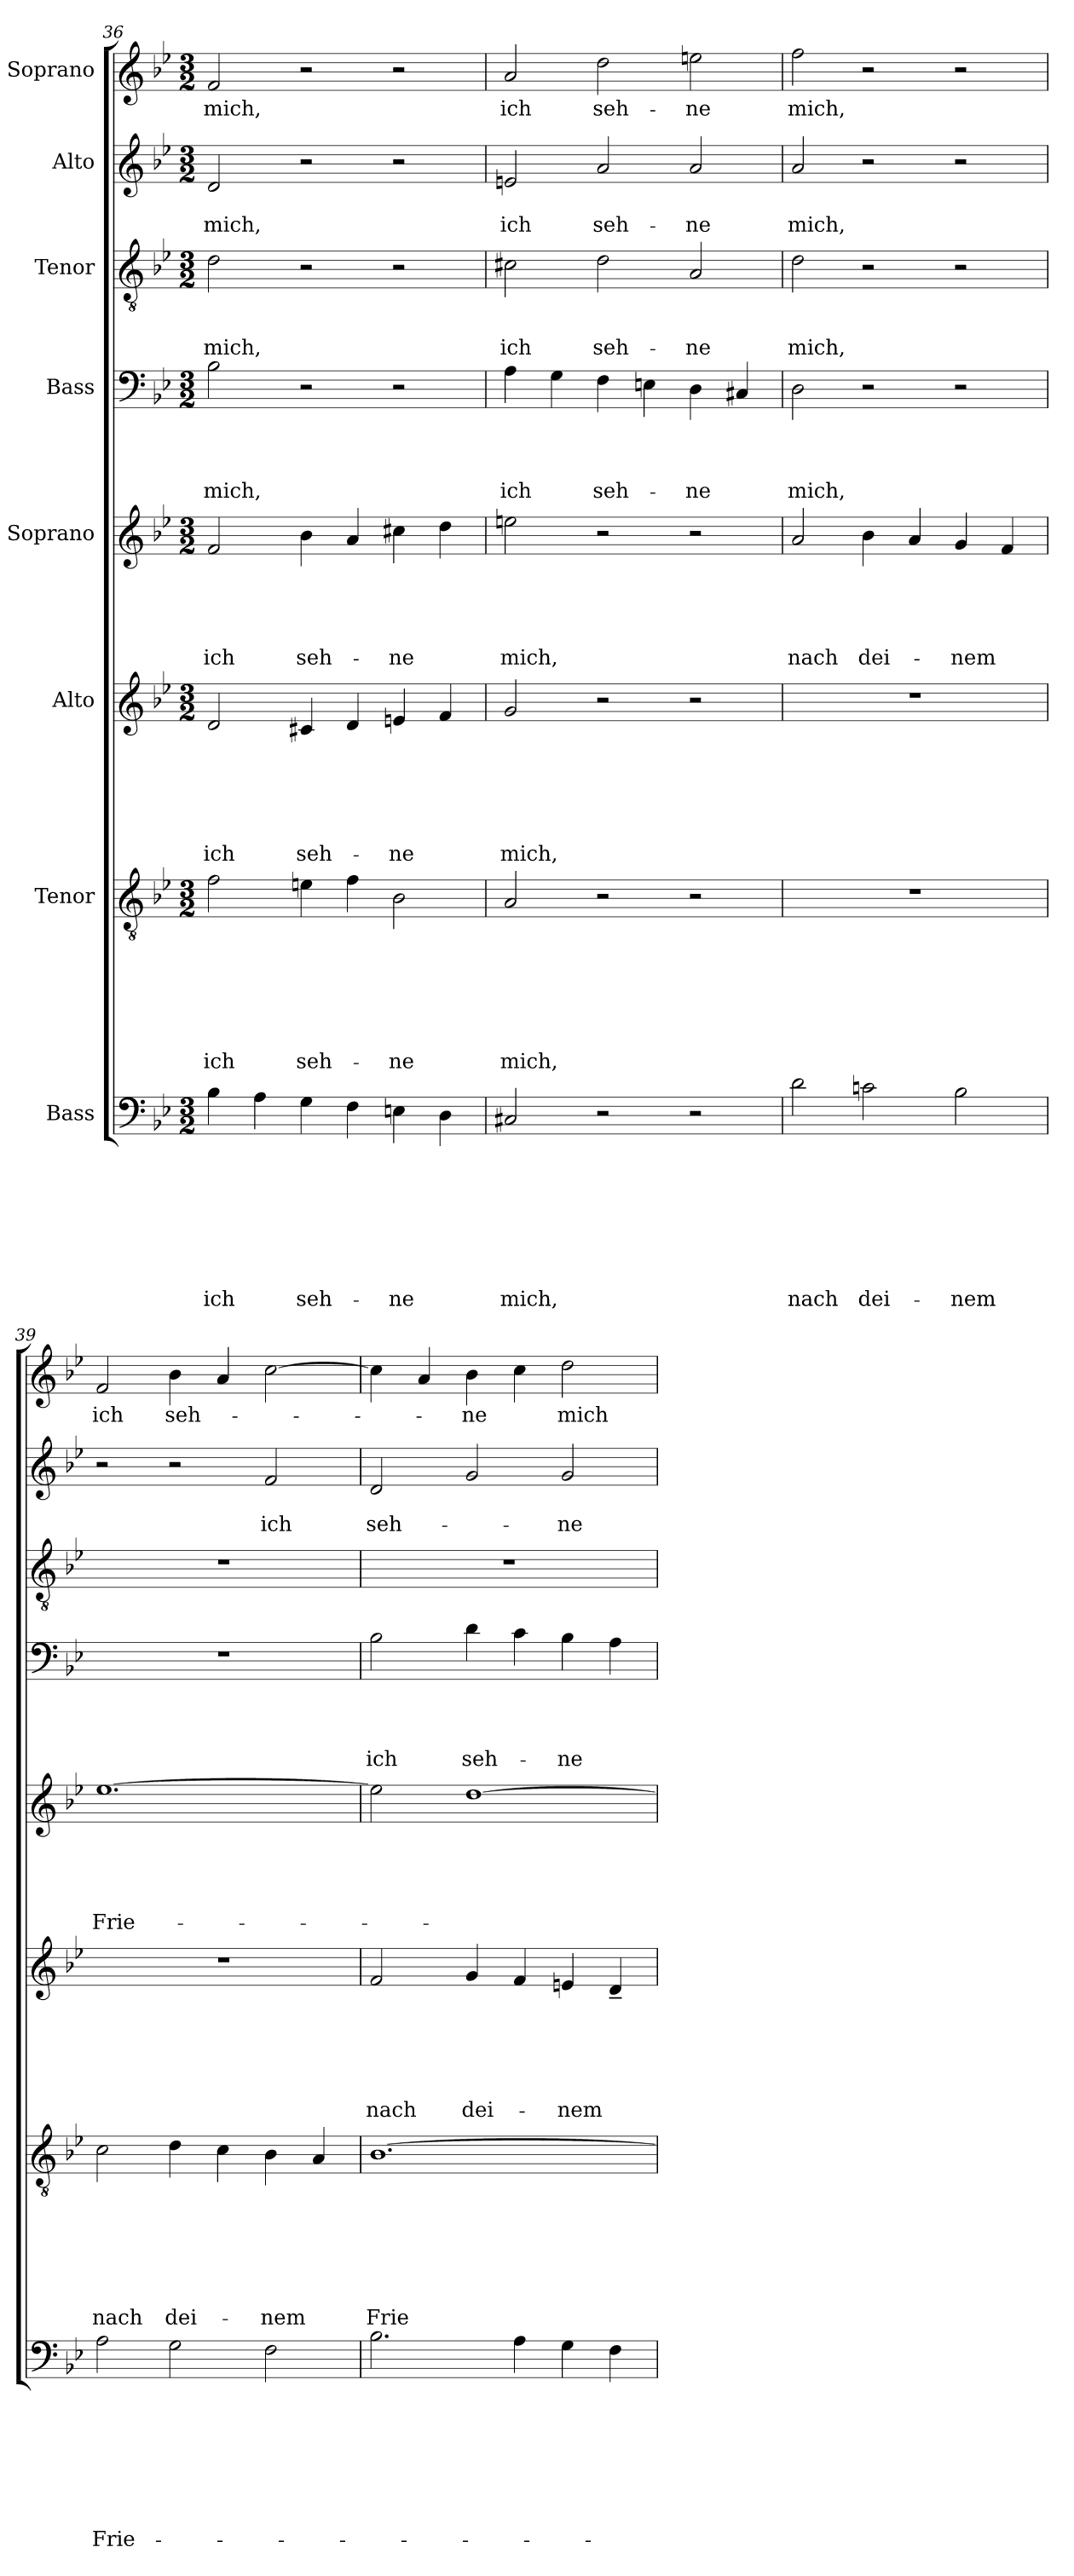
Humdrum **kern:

**kern	**text	**text	**text	**text	**text	**text	**text	**text	**kern	**text	**text	**text	**text	**text	**text	**text	**kern	**text	**text	**text	**text	**text	**text	**kern	**text	**text	**text	**text	**text	**kern	**text	**text	**text	**text	**kern	**text	**text	**text	**kern	**text	**text	**kern	**text
*part8	*part8	*part8	*part8	*part8	*part8	*part8	*part8	*part8	*part7	*part7	*part7	*part7	*part7	*part7	*part7	*part7	*part6	*part6	*part6	*part6	*part6	*part6	*part6	*part5	*part5	*part5	*part5	*part5	*part5	*part4	*part4	*part4	*part4	*part4	*part3	*part3	*part3	*part3	*part2	*part2	*part2	*part1	*part1
*staff8	*staff8	*staff8	*staff8	*staff8	*staff8	*staff8	*staff8	*staff8	*staff7	*staff7	*staff7	*staff7	*staff7	*staff7	*staff7	*staff7	*staff6	*staff6	*staff6	*staff6	*staff6	*staff6	*staff6	*staff5	*staff5	*staff5	*staff5	*staff5	*staff5	*staff4	*staff4	*staff4	*staff4	*staff4	*staff3	*staff3	*staff3	*staff3	*staff2	*staff2	*staff2	*staff1	*staff1
*I"Bass	*	*	*	*	*	*	*	*	*I"Tenor	*	*	*	*	*	*	*	*I"Alto	*	*	*	*	*	*	*I"Soprano	*	*	*	*	*	*I"Bass	*	*	*	*	*I"Tenor	*	*	*	*I"Alto	*	*	*I"Soprano	*
*clefF4	*	*	*	*	*	*	*	*	*clefGv2	*	*	*	*	*	*	*	*clefG2	*	*	*	*	*	*	*clefG2	*	*	*	*	*	*clefF4	*	*	*	*	*clefGv2	*	*	*	*clefG2	*	*	*clefG2	*
*k[b-e-]	*	*	*	*	*	*	*	*	*k[b-e-]	*	*	*	*	*	*	*	*k[b-e-]	*	*	*	*	*	*	*k[b-e-]	*	*	*	*	*	*k[b-e-]	*	*	*	*	*k[b-e-]	*	*	*	*k[b-e-]	*	*	*k[b-e-]	*
*B-:	*	*	*	*	*	*	*	*	*B-:	*	*	*	*	*	*	*	*B-:	*	*	*	*	*	*	*B-:	*	*	*	*	*	*B-:	*	*	*	*	*B-:	*	*	*	*B-:	*	*	*B-:	*
*M3/2	*	*	*	*	*	*	*	*	*M3/2	*	*	*	*	*	*	*	*M3/2	*	*	*	*	*	*	*M3/2	*	*	*	*	*	*M3/2	*	*	*	*	*M3/2	*	*	*	*M3/2	*	*	*M3/2	*
=36	=36	=36	=36	=36	=36	=36	=36	=36	=36	=36	=36	=36	=36	=36	=36	=36	=36	=36	=36	=36	=36	=36	=36	=36	=36	=36	=36	=36	=36	=36	=36	=36	=36	=36	=36	=36	=36	=36	=36	=36	=36	=36	=36
!	!	!	!	!	!	!	!	!LO:LY:b	!	!	!	!	!	!	!	!LO:LY:b	!	!	!	!	!	!	!LO:LY:b	!	!	!	!	!	!LO:LY:b	!	!	!	!	!LO:LY:b	!	!	!	!LO:LY:b	!	!	!LO:LY:b	!	!LO:LY:b
4B-\	.	.	.	.	.	.	.	ich	2f\	.	.	.	.	.	.	ich	2d/	.	.	.	.	.	ich	2f/	.	.	.	.	ich	2B-\	.	.	.	mich,	2d\	.	.	mich,	2d/	.	mich,	2f/	mich,
4A\	.	.	.	.	.	.	.	.	.	.	.	.	.	.	.	.	.	.	.	.	.	.	.	.	.	.	.	.	.	.	.	.	.	.	.	.	.	.	.	.	.	.	.
!	!	!	!	!	!	!	!	!LO:LY:b	!	!	!	!	!	!	!	!LO:LY:b	!	!	!	!	!	!	!LO:LY:b	!	!	!	!	!	!LO:LY:b	!	!	!	!	!	!	!	!	!	!	!	!	!	!
4G\	.	.	.	.	.	.	.	seh-	4en\	.	.	.	.	.	.	seh-	4c#X/	.	.	.	.	.	seh-	4b-\	.	.	.	.	seh-	2r	.	.	.	.	2r	.	.	.	2r	.	.	2r	.
4F\	.	.	.	.	.	.	.	.	4f\	.	.	.	.	.	.	.	4d/	.	.	.	.	.	.	4a/	.	.	.	.	.	.	.	.	.	.	.	.	.	.	.	.	.	.	.
!	!	!	!	!	!	!	!	!LO:LY:b	!	!	!	!	!	!	!	!LO:LY:b	!	!	!	!	!	!	!LO:LY:b	!	!	!	!	!	!LO:LY:b	!	!	!	!	!	!	!	!	!	!	!	!	!	!
4En\	.	.	.	.	.	.	.	-ne	2B-\	.	.	.	.	.	.	-ne	4en/	.	.	.	.	.	-ne	4cc#X\	.	.	.	.	-ne	2r	.	.	.	.	2r	.	.	.	2r	.	.	2r	.
4D\	.	.	.	.	.	.	.	.	.	.	.	.	.	.	.	.	4f/	.	.	.	.	.	.	4dd\	.	.	.	.	.	.	.	.	.	.	.	.	.	.	.	.	.	.	.
=37	=37	=37	=37	=37	=37	=37	=37	=37	=37	=37	=37	=37	=37	=37	=37	=37	=37	=37	=37	=37	=37	=37	=37	=37	=37	=37	=37	=37	=37	=37	=37	=37	=37	=37	=37	=37	=37	=37	=37	=37	=37	=37	=37
!	!	!	!	!	!	!	!	!LO:LY:b	!	!	!	!	!	!	!	!LO:LY:b	!	!	!	!	!	!	!LO:LY:b	!	!	!	!	!	!LO:LY:b	!	!	!	!	!LO:LY:b	!	!	!	!LO:LY:b	!	!	!LO:LY:b	!	!LO:LY:b
2C#X/	.	.	.	.	.	.	.	mich,	2A/	.	.	.	.	.	.	mich,	2g/	.	.	.	.	.	mich,	2een\	.	.	.	.	mich,	4A\	.	.	.	ich	2c#X\	.	.	ich	2en/	.	ich	2a/	ich
.	.	.	.	.	.	.	.	.	.	.	.	.	.	.	.	.	.	.	.	.	.	.	.	.	.	.	.	.	.	4G\	.	.	.	.	.	.	.	.	.	.	.	.	.
!	!	!	!	!	!	!	!	!	!	!	!	!	!	!	!	!	!	!	!	!	!	!	!	!	!	!	!	!	!	!	!	!	!	!LO:LY:b	!	!	!	!LO:LY:b	!	!	!LO:LY:b	!	!LO:LY:b
2r	.	.	.	.	.	.	.	.	2r	.	.	.	.	.	.	.	2r	.	.	.	.	.	.	2r	.	.	.	.	.	4F\	.	.	.	seh-	2d\	.	.	seh-	2a/	.	seh-	2dd\	seh-
.	.	.	.	.	.	.	.	.	.	.	.	.	.	.	.	.	.	.	.	.	.	.	.	.	.	.	.	.	.	4En\	.	.	.	.	.	.	.	.	.	.	.	.	.
!	!	!	!	!	!	!	!	!	!	!	!	!	!	!	!	!	!	!	!	!	!	!	!	!	!	!	!	!	!	!	!	!	!	!LO:LY:b	!	!	!	!LO:LY:b	!	!	!LO:LY:b	!	!LO:LY:b
2r	.	.	.	.	.	.	.	.	2r	.	.	.	.	.	.	.	2r	.	.	.	.	.	.	2r	.	.	.	.	.	4D\	.	.	.	-ne	2A/	.	.	-ne	2a/	.	-ne	2een\	-ne
.	.	.	.	.	.	.	.	.	.	.	.	.	.	.	.	.	.	.	.	.	.	.	.	.	.	.	.	.	.	4C#X/	.	.	.	.	.	.	.	.	.	.	.	.	.
=38	=38	=38	=38	=38	=38	=38	=38	=38	=38	=38	=38	=38	=38	=38	=38	=38	=38	=38	=38	=38	=38	=38	=38	=38	=38	=38	=38	=38	=38	=38	=38	=38	=38	=38	=38	=38	=38	=38	=38	=38	=38	=38	=38
!	!	!	!	!	!	!	!	!LO:LY:b	!LO:N:vis=1	!	!	!	!	!	!	!	!LO:N:vis=1	!	!	!	!	!	!	!	!	!	!	!	!LO:LY:b	!	!	!	!	!LO:LY:b	!	!	!	!LO:LY:b	!	!	!LO:LY:b	!	!LO:LY:b
2d\	.	.	.	.	.	.	.	nach	1.r	.	.	.	.	.	.	.	1.r	.	.	.	.	.	.	2a/	.	.	.	.	nach	2D\	.	.	.	mich,	2d\	.	.	mich,	2a/	.	mich,	2ff\	mich,
!	!	!	!	!	!	!	!	!LO:LY:b	!	!	!	!	!	!	!	!	!	!	!	!	!	!	!	!	!	!	!	!	!LO:LY:b	!	!	!	!	!	!	!	!	!	!	!	!	!	!
2cn\	.	.	.	.	.	.	.	dei-	.	.	.	.	.	.	.	.	.	.	.	.	.	.	.	4b-\	.	.	.	.	dei-	2r	.	.	.	.	2r	.	.	.	2r	.	.	2r	.
.	.	.	.	.	.	.	.	.	.	.	.	.	.	.	.	.	.	.	.	.	.	.	.	4a/	.	.	.	.	.	.	.	.	.	.	.	.	.	.	.	.	.	.	.
!	!	!	!	!	!	!	!	!LO:LY:b	!	!	!	!	!	!	!	!	!	!	!	!	!	!	!	!	!	!	!	!	!LO:LY:b	!	!	!	!	!	!	!	!	!	!	!	!	!	!
2B-\	.	.	.	.	.	.	.	-nem	.	.	.	.	.	.	.	.	.	.	.	.	.	.	.	4g/	.	.	.	.	-nem	2r	.	.	.	.	2r	.	.	.	2r	.	.	2r	.
.	.	.	.	.	.	.	.	.	.	.	.	.	.	.	.	.	.	.	.	.	.	.	.	4f/	.	.	.	.	.	.	.	.	.	.	.	.	.	.	.	.	.	.	.
=39	=39	=39	=39	=39	=39	=39	=39	=39	=39	=39	=39	=39	=39	=39	=39	=39	=39	=39	=39	=39	=39	=39	=39	=39	=39	=39	=39	=39	=39	=39	=39	=39	=39	=39	=39	=39	=39	=39	=39	=39	=39	=39	=39
!	!	!	!	!	!	!	!	!LO:LY:b	!	!	!	!	!	!	!	!LO:LY:b	!LO:N:vis=1	!	!	!	!	!	!	!	!	!	!	!	!LO:LY:b	!LO:N:vis=1	!	!	!	!	!LO:N:vis=1	!	!	!	!	!	!	!	!LO:LY:b
2A\	.	.	.	.	.	.	.	Frie-	2c\	.	.	.	.	.	.	nach	1.r	.	.	.	.	.	.	[>1.ee-	.	.	.	.	Frie-	1.r	.	.	.	.	1.r	.	.	.	2r	.	.	2f/	ich
!	!	!	!	!	!	!	!	!	!	!	!	!	!	!	!	!LO:LY:b	!	!	!	!	!	!	!	!	!	!	!	!	!	!	!	!	!	!	!	!	!	!	!	!	!	!	!LO:LY:b
2G\	.	.	.	.	.	.	.	.	4d\	.	.	.	.	.	.	dei-	.	.	.	.	.	.	.	.	.	.	.	.	.	.	.	.	.	.	.	.	.	.	2r	.	.	4b-\	seh-
.	.	.	.	.	.	.	.	.	4c\	.	.	.	.	.	.	.	.	.	.	.	.	.	.	.	.	.	.	.	.	.	.	.	.	.	.	.	.	.	.	.	.	4a/	.
!	!	!	!	!	!	!	!	!	!	!	!	!	!	!	!	!LO:LY:b	!	!	!	!	!	!	!	!	!	!	!	!	!	!	!	!	!	!	!	!	!	!	!	!	!LO:LY:b	!	!
2F\	.	.	.	.	.	.	.	.	4B-\	.	.	.	.	.	.	-nem	.	.	.	.	.	.	.	.	.	.	.	.	.	.	.	.	.	.	.	.	.	.	2f/	.	ich	[>2cc\	.
.	.	.	.	.	.	.	.	.	4A/	.	.	.	.	.	.	.	.	.	.	.	.	.	.	.	.	.	.	.	.	.	.	.	.	.	.	.	.	.	.	.	.	.	.
!!LO:PB:g=z
=40	=40	=40	=40	=40	=40	=40	=40	=40	=40	=40	=40	=40	=40	=40	=40	=40	=40	=40	=40	=40	=40	=40	=40	=40	=40	=40	=40	=40	=40	=40	=40	=40	=40	=40	=40	=40	=40	=40	=40	=40	=40	=40	=40
!	!	!	!	!	!	!	!	!	!	!	!	!	!	!	!	!LO:LY:b	!	!	!	!	!	!	!LO:LY:b	!	!	!	!	!	!	!	!	!	!	!LO:LY:b	!LO:N:vis=1	!	!	!	!	!	!LO:LY:b	!	!
2.B-\	.	.	.	.	.	.	.	.	[>1.B-	.	.	.	.	.	.	Frie-	2f/	.	.	.	.	.	nach	2ee-\]	.	.	.	.	.	2B-\	.	.	.	ich	1.r	.	.	.	2d/	.	seh-	4cc\]	.
.	.	.	.	.	.	.	.	.	.	.	.	.	.	.	.	.	.	.	.	.	.	.	.	.	.	.	.	.	.	.	.	.	.	.	.	.	.	.	.	.	.	4a/	.
!	!	!	!	!	!	!	!	!	!	!	!	!	!	!	!	!	!	!	!	!	!	!	!LO:LY:b	!	!	!	!	!	!	!	!	!	!	!LO:LY:b	!	!	!	!	!	!	!	!	!LO:LY:b
.	.	.	.	.	.	.	.	.	.	.	.	.	.	.	.	.	4g/	.	.	.	.	.	dei-	[>1dd	.	.	.	.	.	4d\	.	.	.	seh-	.	.	.	.	2g/	.	.	4b-\	-ne
4A\	.	.	.	.	.	.	.	.	.	.	.	.	.	.	.	.	4f/	.	.	.	.	.	.	.	.	.	.	.	.	4c\	.	.	.	.	.	.	.	.	.	.	.	4cc\	.
!	!	!	!	!	!	!	!	!	!	!	!	!	!	!	!	!	!	!	!	!	!	!	!LO:LY:b	!	!	!	!	!	!	!	!	!	!	!LO:LY:b	!	!	!	!	!	!	!LO:LY:b	!	!LO:LY:b
4G\	.	.	.	.	.	.	.	.	.	.	.	.	.	.	.	.	4en/	.	.	.	.	.	-nem	.	.	.	.	.	.	4B-\	.	.	.	-ne	.	.	.	.	2g/	.	-ne	2dd\	mich
4F\	.	.	.	.	.	.	.	.	.	.	.	.	.	.	.	.	4d~</	.	.	.	.	.	.	.	.	.	.	.	.	4A\	.	.	.	.	.	.	.	.	.	.	.	.	.
=	=	=	=	=	=	=	=	=	=	=	=	=	=	=	=	=	=	=	=	=	=	=	=	=	=	=	=	=	=	=	=	=	=	=	=	=	=	=	=	=	=	=	=
*-	*-	*-	*-	*-	*-	*-	*-	*-	*-	*-	*-	*-	*-	*-	*-	*-	*-	*-	*-	*-	*-	*-	*-	*-	*-	*-	*-	*-	*-	*-	*-	*-	*-	*-	*-	*-	*-	*-	*-	*-	*-	*-	*-
